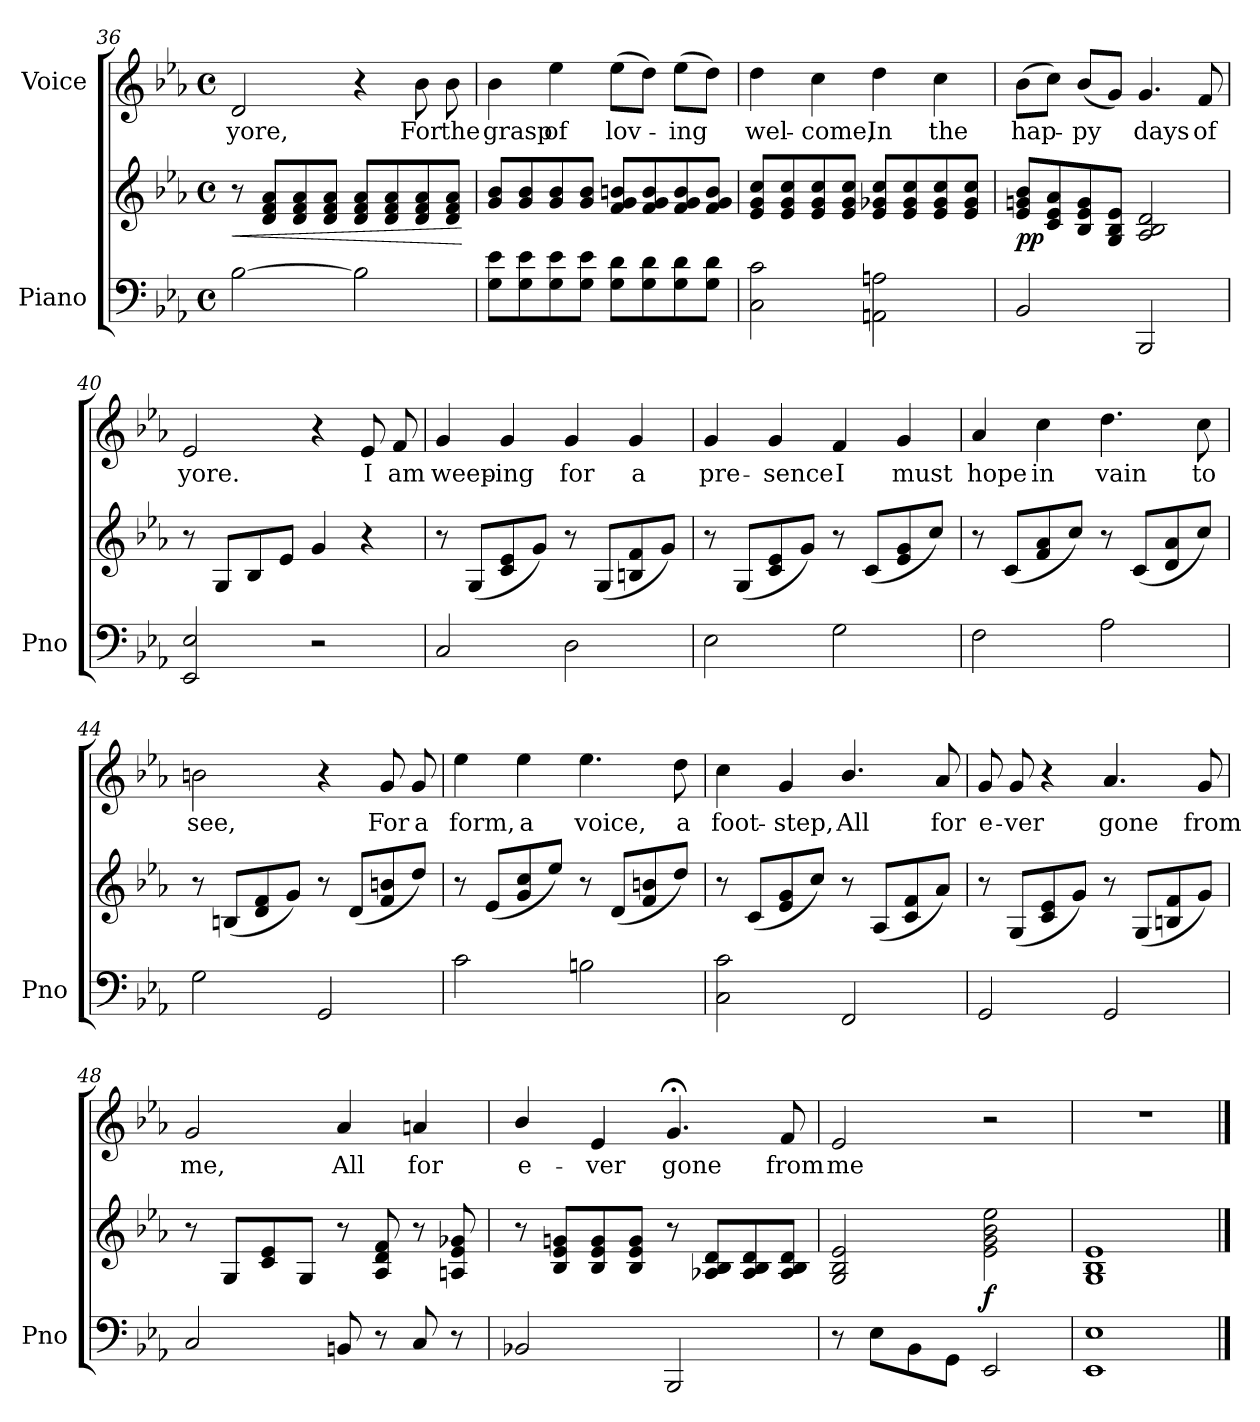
**kern	**kern	**dynam	**kern	**text
*part2	*part2	*part2	*part1	*part1
*staff3	*staff2	*staff2/3	*staff1	*staff1
*I"Piano	*	*	*I"Voice	*
*I'Pno	*	*	*	*
!!LO:LB:g=z
*clefF4	*clefG2	*	*clefG2	*
*k[b-e-a-]	*k[b-e-a-]	*	*k[b-e-a-]	*
*M4/4	*M4/4	*	*M4/4	*
*met(c)	*met(c)	*	*met(c)	*
=36	=36	=36	=36	=36
!	!	!LO:HP:b	!	!LO:LY:b
[2B-\	8r	<	2d/	yore,
.	8d/ 8f/ 8a-/L	.	.	.
.	8d/ 8f/ 8a-/	.	.	.
.	8d/ 8f/ 8a-/J	.	.	.
2B-\]	8d/ 8f/ 8a-/L	.	4r	.
.	8d/ 8f/ 8a-/	.	.	.
!	!	!	!	!LO:LY:b
.	8d/ 8f/ 8a-/	.	8b-\	For
!	!	!	!	!LO:LY:b
.	8d/ 8f/ 8a-/J	.	8b-\	the
.	.	[	.	.
=37	=37	=37	=37	=37
!	!	!	!	!LO:LY:b
8G\ 8e-\L	8g/ 8b-/L	.	4b-\	grasp
8G\ 8e-\	8g/ 8b-/	.	.	.
!	!	!	!	!LO:LY:b
8G\ 8e-\	8g/ 8b-/	.	4ee-\	of
8G\ 8e-\J	8g/ 8b-/J	.	.	.
!	!	!	!	!LO:LY:b
8G\ 8d\L	8f/ 8g/ 8bn/L	.	(>8ee-\L	lov-
8G\ 8d\	8f/ 8g/ 8b/	.	8dd\J)	.
!	!	!	!	!LO:LY:b
8G\ 8d\	8f/ 8g/ 8b/	.	(>8ee-\L	-ing
8G\ 8d\J	8f/ 8g/ 8b/J	.	8dd\J)	.
=38	=38	=38	=38	=38
!	!	!	!	!LO:LY:b
2C\ 2c\	8e-/ 8g/ 8cc/L	.	4dd\	wel-
.	8e-/ 8g/ 8cc/	.	.	.
!	!	!	!	!LO:LY:b
.	8e-/ 8g/ 8cc/	.	4cc\	-come,
.	8e-/ 8g/ 8cc/J	.	.	.
!	!	!	!	!LO:LY:b
2AAn\ 2An\	8e-/ 8g-X/ 8cc/L	.	4dd\	In
.	8e-/ 8g-/ 8cc/	.	.	.
!	!	!	!	!LO:LY:b
.	8e-/ 8g-/ 8cc/	.	4cc\	the
.	8e-/ 8g-/ 8cc/J	.	.	.
!!LO:PB:g=z
=39	=39	=39	=39	=39
!	!	!LO:DY:b	!	!LO:LY:b
2BB-/	8e-/ 8gn/ 8b-/L	pp	(>8b-\L	hap-
.	8c/ 8e-/ 8a-/	.	8cc\J)	.
!	!	!	!	!LO:LY:b
.	8B-/ 8e-/ 8g/	.	(<8b-/L	-py
.	8G/ 8B-/ 8e-/J	.	8g/J)	.
!	!	!	!	!LO:LY:b
2BBB-/	2A-/ 2B-/ 2d/	.	4.g/	days
!	!	!	!	!LO:LY:b
.	.	.	8f/	of
=40	=40	=40	=40	=40
!	!	!	!	!LO:LY:b
2EE-/ 2E-/	8r	.	2e-/	yore.
.	8G/L	.	.	.
.	8B-/	.	.	.
.	8e-/J	.	.	.
2r	4g/	.	4r	.
!	!	!	!	!LO:LY:b
.	4r	.	8e-/	I
!	!	!	!	!LO:LY:b
.	.	.	8f/	am
=41	=41	=41	=41	=41
!	!	!	!	!LO:LY:b
2C/	8r	.	4g/	weep-
.	(<8G/L	.	.	.
!	!	!	!	!LO:LY:b
.	8c/ 8e-/	.	4g/	-ing
.	8g/J)	.	.	.
!	!	!	!	!LO:LY:b
2D\	8r	.	4g/	for
.	(<8G/L	.	.	.
!	!	!	!	!LO:LY:b
.	8Bn/ 8f/	.	4g/	a
.	8g/J)	.	.	.
!!LO:LB:g=z
=42	=42	=42	=42	=42
!	!	!	!	!LO:LY:b
2E-\	8r	.	4g/	pre-
.	(<8G/L	.	.	.
!	!	!	!	!LO:LY:b
.	8c/ 8e-/	.	4g/	-sence
.	8g/J)	.	.	.
!	!	!	!	!LO:LY:b
2G\	8r	.	4f/	I
.	(<8c/L	.	.	.
!	!	!	!	!LO:LY:b
.	8e-/ 8g/	.	4g/	must
.	8cc/J)	.	.	.
=43	=43	=43	=43	=43
!	!	!	!	!LO:LY:b
2F\	8r	.	4a-/	hope
.	(<8c/L	.	.	.
!	!	!	!	!LO:LY:b
.	8f/ 8a-/	.	4cc\	in
.	8cc/J)	.	.	.
!	!	!	!	!LO:LY:b
2A-\	8r	.	4.dd\	vain
.	(<8c/L	.	.	.
.	8d/ 8a-/	.	.	.
!	!	!	!	!LO:LY:b
.	8cc/J)	.	8cc\	to
=44	=44	=44	=44	=44
!	!	!	!	!LO:LY:b
2G\	8r	.	2bn\	see,
.	(<8Bn/L	.	.	.
.	8d/ 8f/	.	.	.
.	8g/J)	.	.	.
2GG/	8r	.	4r	.
.	(<8d/L	.	.	.
!	!	!	!	!LO:LY:b
.	8f/ 8bn/	.	8g/	For
!	!	!	!	!LO:LY:b
.	8dd/J)	.	8g/	a
!!LO:LB:g=z
=45	=45	=45	=45	=45
!	!	!	!	!LO:LY:b
2c\	8r	.	4ee-\	form,
.	(<8e-/L	.	.	.
!	!	!	!	!LO:LY:b
.	8g/ 8cc/	.	4ee-\	a
.	8ee-/J)	.	.	.
!	!	!	!	!LO:LY:b
2Bn\	8r	.	4.ee-\	voice,
.	(<8d/L	.	.	.
.	8f/ 8bn/	.	.	.
!	!	!	!	!LO:LY:b
.	8dd/J)	.	8dd\	a
=46	=46	=46	=46	=46
!	!	!	!	!LO:LY:b
2C\ 2c\	8r	.	4cc\	foot-
.	(<8c/L	.	.	.
!	!	!	!	!LO:LY:b
.	8e-/ 8g/	.	4g/	-step,
.	8cc/J)	.	.	.
!	!	!	!	!LO:LY:b
2FF/	8r	.	4.b-/	All
.	(<8A-/L	.	.	.
.	8c/ 8f/	.	.	.
!	!	!	!	!LO:LY:b
.	8a-/J)	.	8a-/	for
=47	=47	=47	=47	=47
!	!	!	!	!LO:LY:b
2GG/	8r	.	8g/	e-
!	!	!	!	!LO:LY:b
.	(<8G/L	.	8g/	-ver
.	8c/ 8e-/	.	4r	.
.	8g/J)	.	.	.
!	!	!	!	!LO:LY:b
2GG/	8r	.	4.a-/	gone
.	(<8G/L	.	.	.
.	8Bn/ 8f/	.	.	.
!	!	!	!	!LO:LY:b
.	8g/J)	.	8g/	from
!!LO:LB:g=z
=48	=48	=48	=48	=48
!	!	!	!	!LO:LY:b
2C/	8r	.	2g/	me,
.	8G/L	.	.	.
.	8c/ 8e-/	.	.	.
.	8G/J	.	.	.
!	!	!	!	!LO:LY:b
8BBn/	8r	.	4a-/	All
8r	8A-/ 8d/ 8f/	.	.	.
!	!	!	!	!LO:LY:b
8C/	8r	.	4an/	for
8r	8An/ 8e-/ 8g-X/	.	.	.
=49	=49	=49	=49	=49
!	!	!	!	!LO:LY:b
2BB-X/	8r	.	4b-/	e-
.	8B-/ 8e-/ 8gn/L	.	.	.
!	!	!	!	!LO:LY:b
.	8B-/ 8e-/ 8g/	.	4e-/	-ver
.	8B-/ 8e-/ 8g/J	.	.	.
!	!	!	!	!LO:LY:b
2BBB-/	8r	.	4.g;</	gone
.	8A-X/ 8B-/ 8d/L	.	.	.
.	8A-/ 8B-/ 8d/	.	.	.
!	!	!	!	!LO:LY:b
.	8A-/ 8B-/ 8d/J	.	8f/	from
=50	=50	=50	=50	=50
!	!	!	!	!LO:LY:b
8r	2G/ 2B-/ 2e-/	.	2e-/	me
8E-\L	.	.	.	.
8BB-\	.	.	.	.
8GG\J	.	.	.	.
!	!	!LO:DY:b	!	!
2EE-/	2e-\ 2g\ 2b-\ 2ee-\	f	2r	.
=51	=51	=51	=51	=51
1EE- 1E-	1G 1B- 1e-	.	1r	.
==	==	==	==	==
*-	*-	*-	*-	*-
